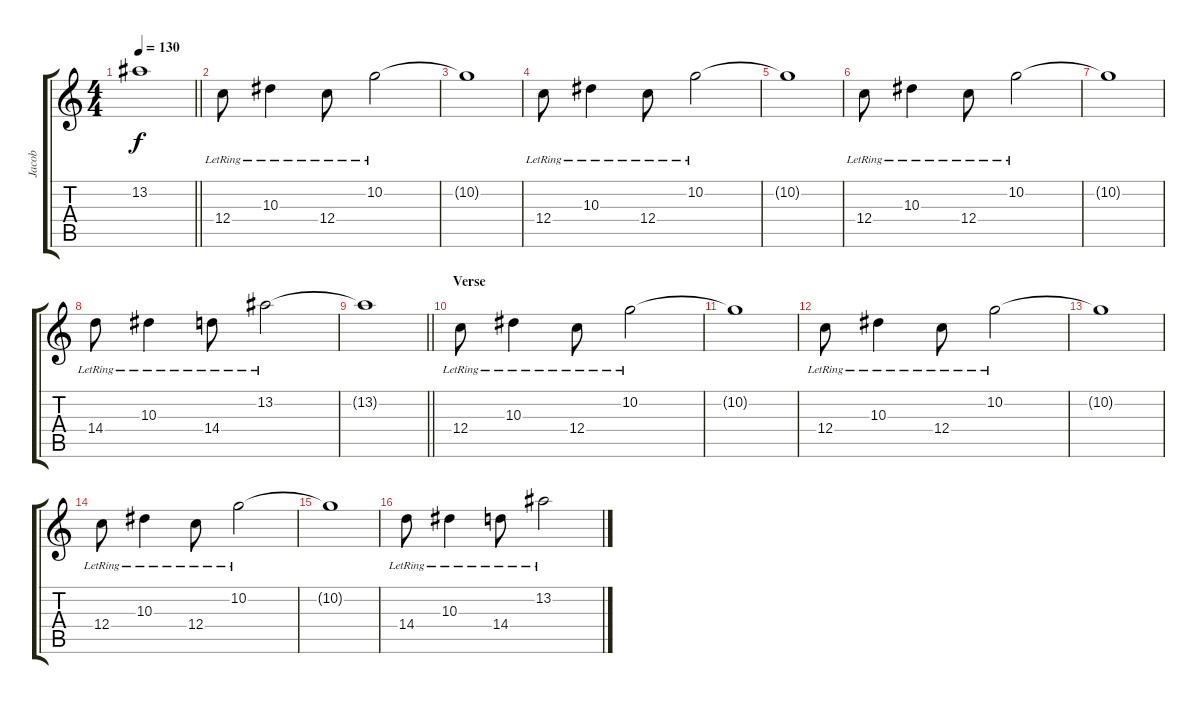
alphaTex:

\track ("Jacob" "Jacob") {instrument electricguitarjazz}
\staff {score tabs}
\tuning (D4 A3 F3 C3 G2 C2) {hide}
\ts (4 4)
\tempo 130
\clef g2
\barLineRight lightlight
\ks c
13.2{t}.1{dy f} |
12.4{lr}.8 10.3{lr}.4 12.4{lr}.8 10.2{lr}.2 |
10.2{t}.1 |
12.4{lr}.8 10.3{lr}.4 12.4{lr}.8 10.2{lr}.2 |
10.2{t}.1 |
12.4{lr}.8 10.3{lr}.4 12.4{lr}.8 10.2{lr}.2 |
10.2{t}.1 |
14.4{lr}.8 10.3{lr}.4 14.4{lr}.8 13.2{lr}.2 |
\barLineRight lightlight
13.2{t}.1 |
\section ("" "Verse")
12.4{lr}.8 10.3{lr}.4 12.4{lr}.8 10.2{lr}.2 |
10.2{t}.1 |
12.4{lr}.8 10.3{lr}.4 12.4{lr}.8 10.2{lr}.2 |
10.2{t}.1 |
12.4{lr}.8 10.3{lr}.4 12.4{lr}.8 10.2{lr}.2 |
10.2{t}.1 |
14.4{lr}.8 10.3{lr}.4 14.4{lr}.8 13.2{lr}.2
